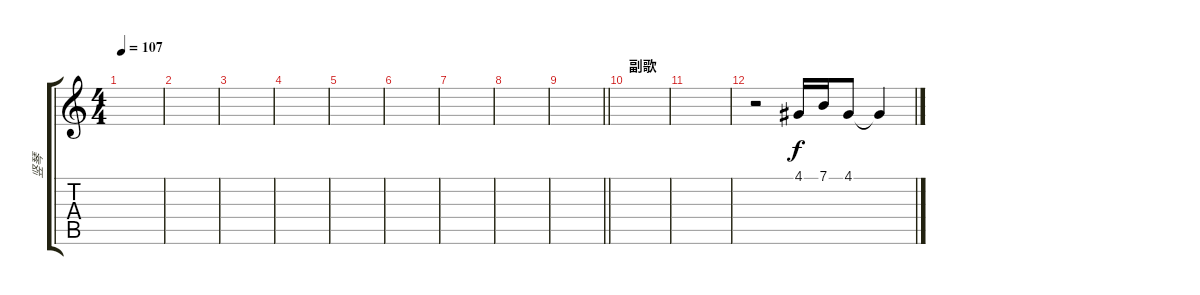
\track ("竖琴" "竖琴") {instrument orchestralharp}
\staff {score tabs}
\tuning (E4 B3 G3 D3 A2 E2) {hide}
\ts (4 4)
\tempo 107
\clef g2
\ks c
|
|
|
|
|
|
|
|
\barLineRight lightlight
|
\section ("" "副歌")
|
|
r.2 4.1.16 7.1.16 4.1.8 4.1{t}.4
